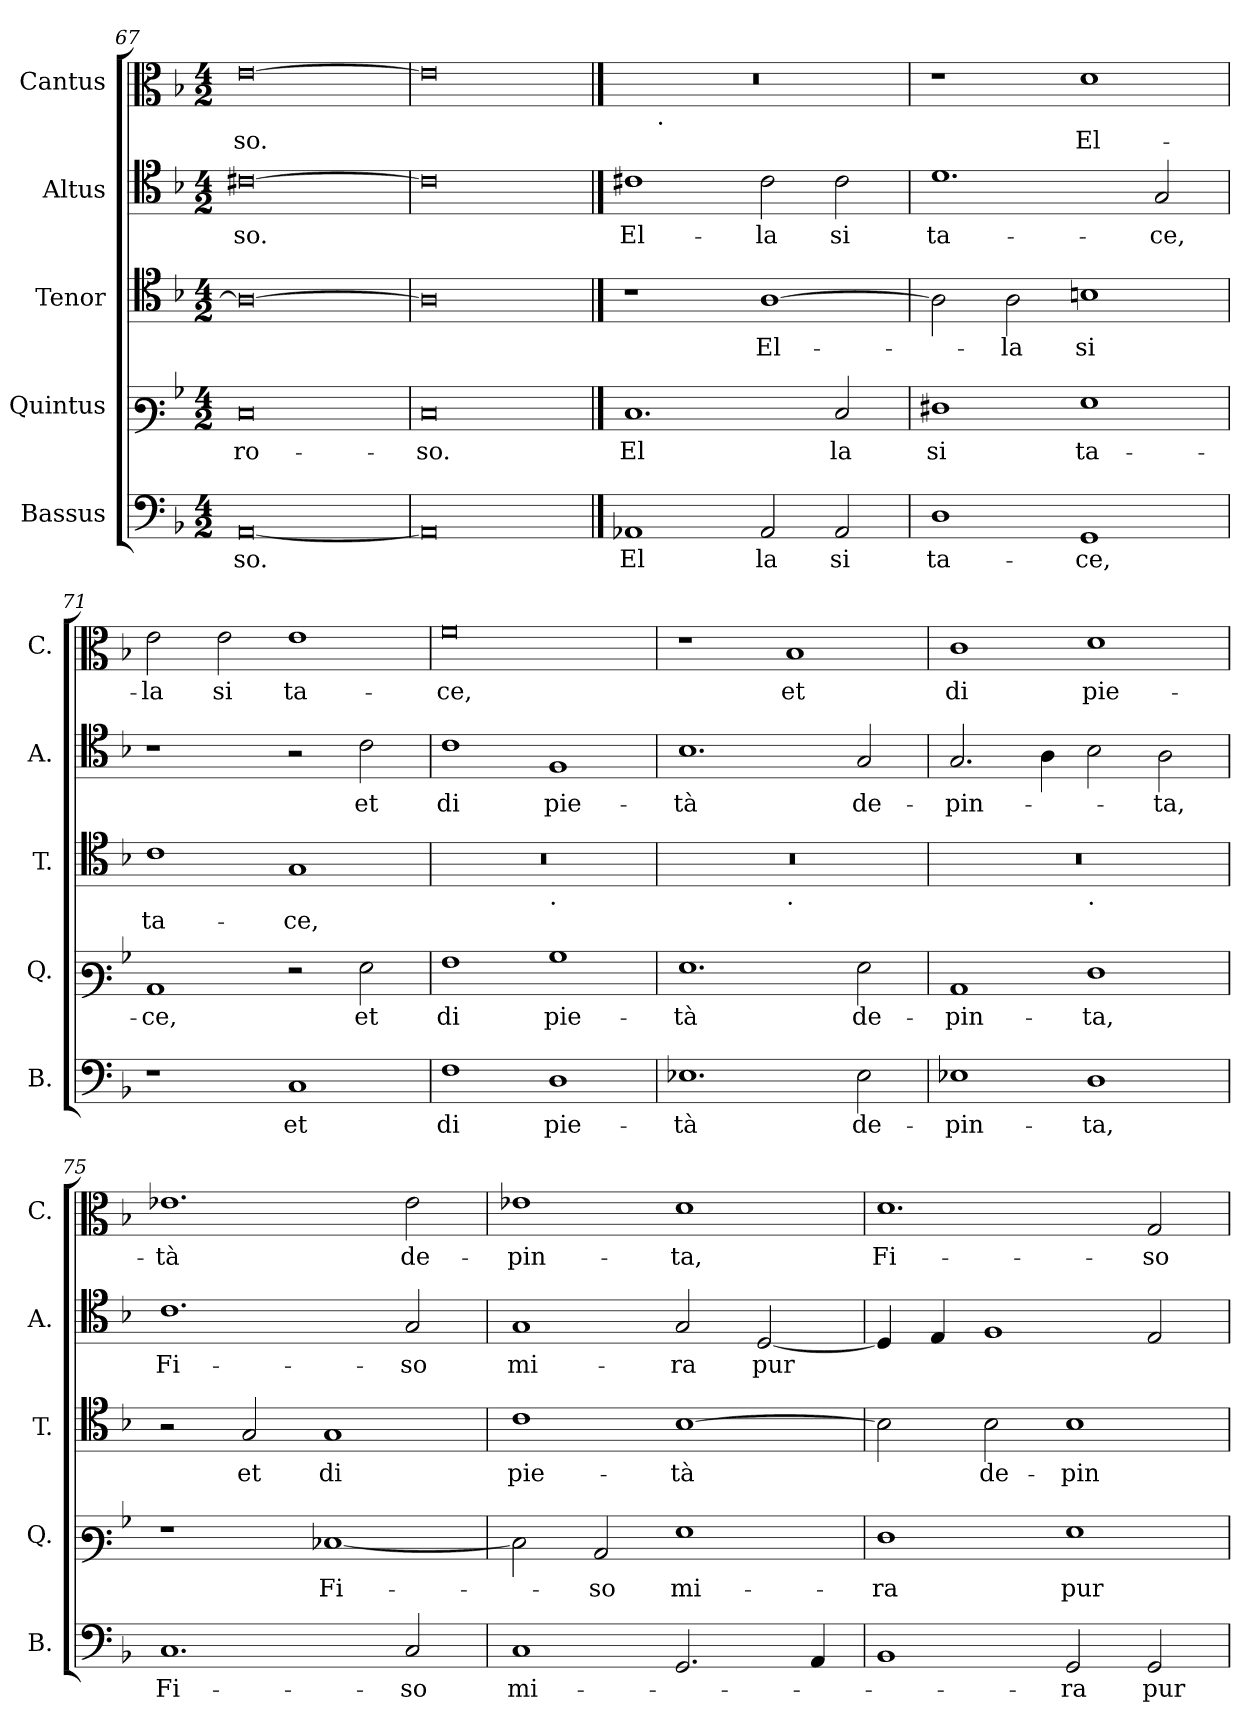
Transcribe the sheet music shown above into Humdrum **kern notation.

**kern	**text	**kern	**text	**kern	**text	**kern	**text	**kern	**text
*part5	*part5	*part4	*part4	*part3	*part3	*part2	*part2	*part1	*part1
*staff5	*staff5	*staff4	*staff4	*staff3	*staff3	*staff2	*staff2	*staff1	*staff1
*I"Bassus	*	*I"Quintus	*	*I"Tenor	*	*I"Altus	*	*I"Cantus	*
*I'B.	*	*I'Q.	*	*I'T.	*	*I'A.	*	*I'C.	*
*clefF4	*	*clefF3	*	*clefC4	*	*clefC4	*	*clefC3	*
*k[b-]	*	*k[b-]	*	*k[b-]	*	*k[b-]	*	*k[b-]	*
*M4/2	*	*M4/2	*	*M4/2	*	*M4/2	*	*M4/2	*
=67	=67	=67	=67	=67	=67	=67	=67	=67	=67
[0AA	-so.	0E	ro-	0A_	.	[0c#X	-so.	[0e	-so.
=68	=68	=68	=68	=68	=68	=68	=68	=68	=68
0AA]	.	0E	-so.	0A]	.	0c#]	.	0e]	.
==69	==69	==69	==69	==69	==69	==69	==69	==69	==69
*	*	*	*	*	*	*	*	*^	*
1AA-X	El	1.E	-El	1r	.	1c#X	El-	0r	8ryy	.
!	!	!	!	!	!	!	!	!	!LO:TX:b:t=.	!
.	.	.	.	.	.	.	.	.	1...ryy	.
2AA-/	la	.	.	[1A	El-	2c#\	-la	.	.	.
2AA-/	si	2E/	la	.	.	2c#\	si	.	.	.
*	*	*	*	*	*	*	*	*v	*v	*
=70	=70	=70	=70	=70	=70	=70	=70	=70	=70
1D	ta-	1F#X	si	2A\]	.	1.d	ta-	1r	.
.	.	.	.	2A\	-la	.	.	.	.
1GG	-ce,	1G	ta-	1Bn	si	.	.	1d	El-
.	.	.	.	.	.	2G/	-ce,	.	.
!!LO:LB:g=z
=71	=71	=71	=71	=71	=71	=71	=71	=71	=71
1r	.	1C	-ce,	1c	ta-	1r	.	2e\	-la
.	.	.	.	.	.	.	.	2e\	si
1C	et	2r	.	1G	-ce,	2r	.	1e	ta-
.	.	2G\	et	.	.	2c\	et	.	.
=72	=72	=72	=72	=72	=72	=72	=72	=72	=72
*	*	*	*	*^	*	*	*	*	*
1F	di	1A	di	0r	1ryy	.	1c	di	0f	-ce,
!	!	!	!	!	!LO:TX:b:t=.	!	!	!	!	!
1D	pie-	1B-	pie-	.	1ryy	.	1F	pie-	.	.
=73	=73	=73	=73	=73	=73	=73	=73	=73	=73	=73
1.E-X	-tà	1.G	-tà	0r	1ryy	.	1.B-	-tà	1r	.
!	!	!	!	!	!LO:TX:b:t=.	!	!	!	!	!
.	.	.	.	.	1ryy	.	.	.	1B-	et
2E-\	de-	2G\	de-	.	.	.	2G/	de-	.	.
=74	=74	=74	=74	=74	=74	=74	=74	=74	=74	=74
1E-X	-pin-	1C	-pin-	0r	1ryy	.	2.G/	-pin-	1c	di
.	.	.	.	.	.	.	4A\	.	.	.
!	!	!	!	!	!LO:TX:b:t=.	!	!	!	!	!
1D	-ta,	1F	-ta,	.	1ryy	.	2B-\	.	1d	pie-
.	.	.	.	.	.	.	2A\	-ta,	.	.
*	*	*	*	*v	*v	*	*	*	*	*
=75	=75	=75	=75	=75	=75	=75	=75	=75	=75
1.C	Fi-	1r	.	2r	.	1.c	Fi-	1.e-X	-tà
.	.	.	.	2G/	et	.	.	.	.
.	.	[1E-X	Fi-	1G	di	.	.	.	.
2C/	-so	.	.	.	.	2G/	-so	2e-\	de-
=76	=76	=76	=76	=76	=76	=76	=76	=76	=76
1C	mi-	2E-\]	.	1c	pie-	1G	mi-	1e-X	-pin-
.	.	2C/	-so	.	.	.	.	.	.
2.GG/	.	1G	mi-	[1B-	-tà	2G/	-ra	1d	-ta,
.	.	.	.	.	.	[2D/	pur	.	.
4AA/	.	.	.	.	.	.	.	.	.
=77	=77	=77	=77	=77	=77	=77	=77	=77	=77
1BB-	.	1F	-ra	2B-\]	.	4D/]	.	1.d	Fi-
.	.	.	.	.	.	4E/	.	.	.
.	.	.	.	2B-\	de-	1F	.	.	.
2GG/	-ra	1G	pur	1B-	-pin-	.	.	.	.
2GG/	pur	.	.	.	.	2E/	.	2G/	-so
=	=	=	=	=	=	=	=	=	=
*-	*-	*-	*-	*-	*-	*-	*-	*-	*-
